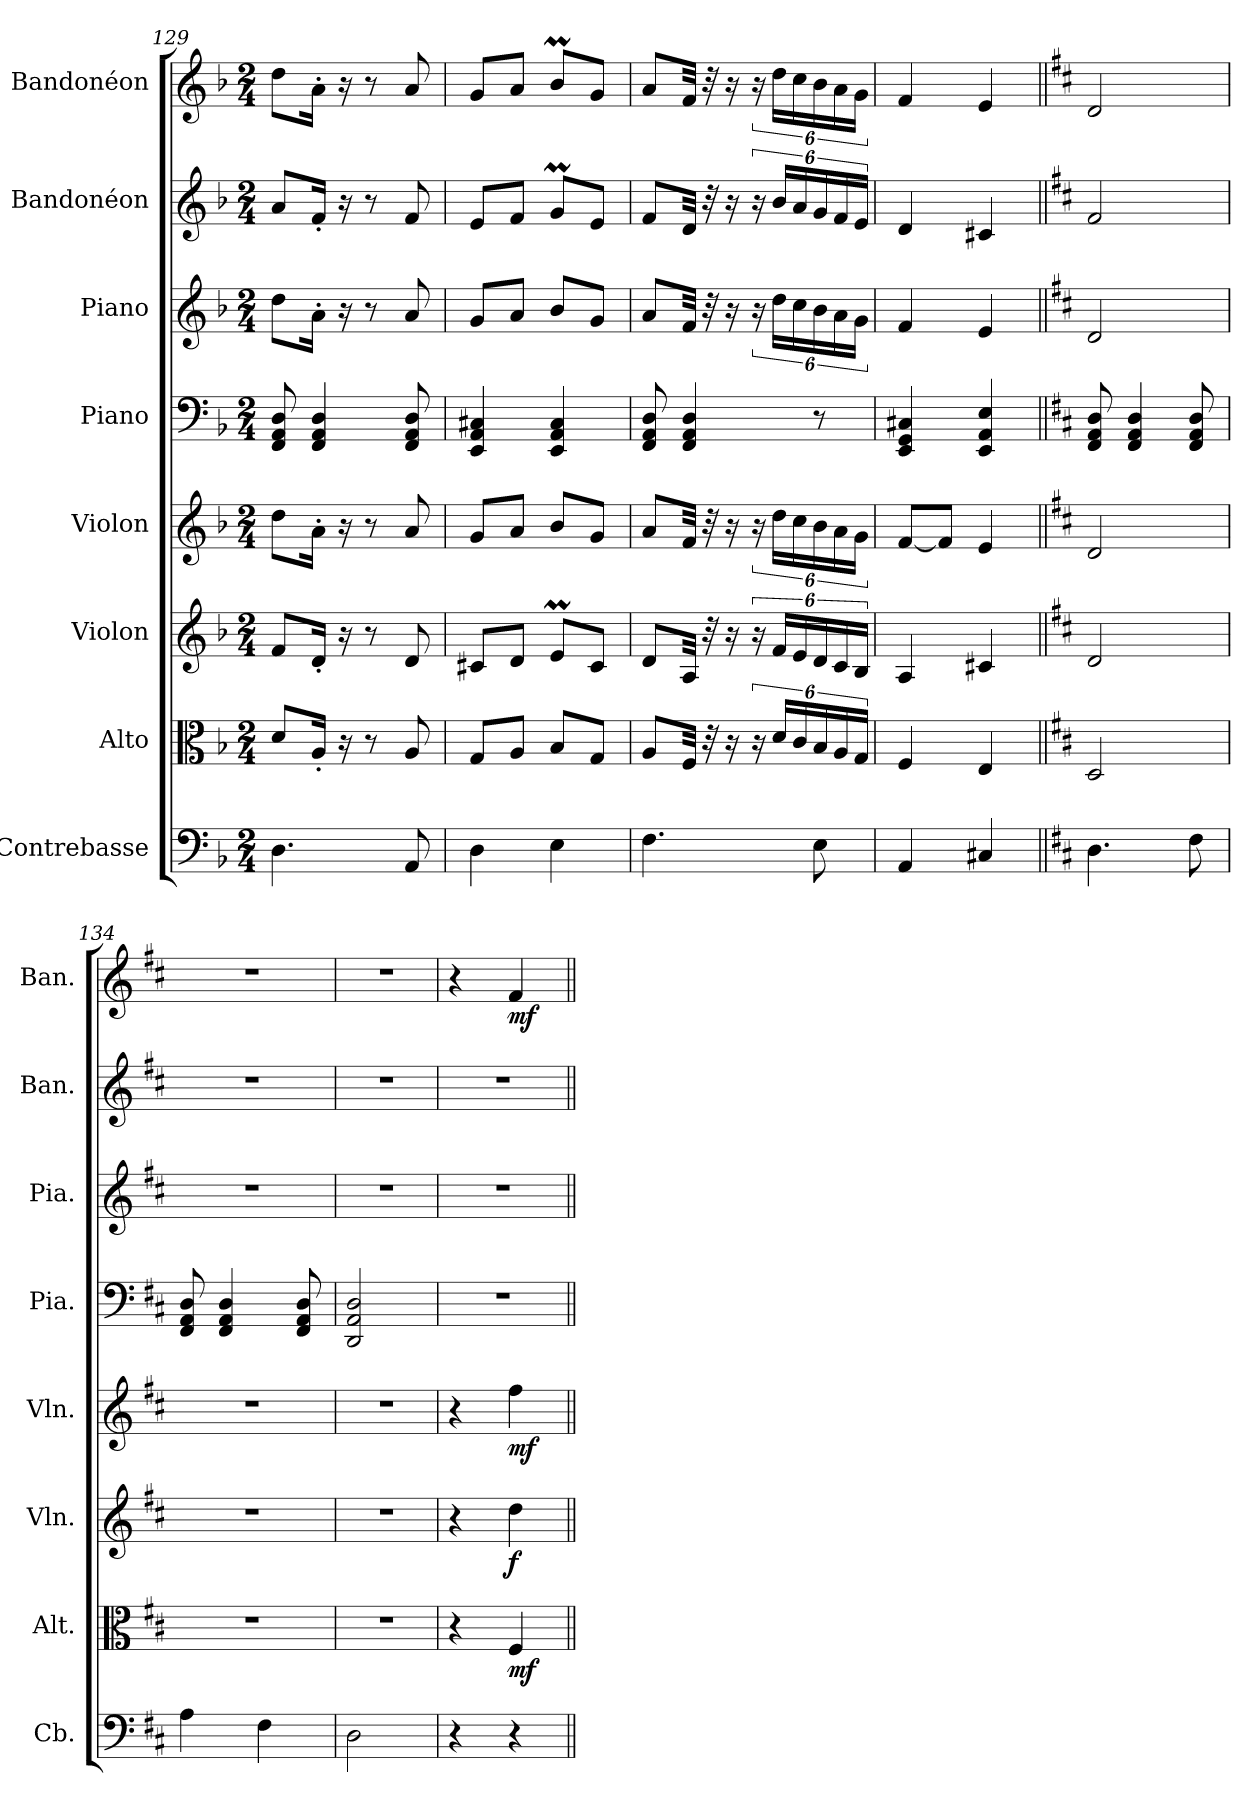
**kern	**kern	**dynam	**kern	**dynam	**kern	**dynam	**kern	**kern	**kern	**kern	**dynam
*part8	*part7	*part7	*part6	*part6	*part5	*part5	*part4	*part3	*part2	*part1	*part1
*staff8	*staff7	*staff7	*staff6	*staff6	*staff5	*staff5	*staff4	*staff3	*staff2	*staff1	*staff1
*I"Contrebasse	*I"Alto	*	*I"Violon	*	*I"Violon	*	*I"Piano	*I"Piano	*I"Bandonéon	*I"Bandonéon	*
*I'Cb.	*I'Alt.	*	*I'Vln.	*	*I'Vln.	*	*I'Pia.	*I'Pia.	*I'Ban.	*I'Ban.	*
*clefF4	*clefC3	*	*clefG2	*	*clefG2	*	*clefF4	*clefG2	*clefG2	*clefG2	*
*ITrd7c12	*	*	*	*	*	*	*	*	*	*	*
*k[b-]	*k[b-]	*	*k[b-]	*	*k[b-]	*	*k[b-]	*k[b-]	*k[b-]	*k[b-]	*
*M2/4	*M2/4	*	*M2/4	*	*M2/4	*	*M2/4	*M2/4	*M2/4	*M2/4	*
=129	=129	=129	=129	=129	=129	=129	=129	=129	=129	=129	=129
4.DD\	8d/L	.	8f/L	.	8dd\L	.	8FF/ 8AA/ 8D/	8dd\L	8a/L	8dd\L	.
.	16A'/Jk	.	16d'/Jk	.	16a'\Jk	.	4FF/ 4AA/ 4D/	16a'\Jk	16f'/Jk	16a'\Jk	.
.	16r	.	16r	.	16r	.	.	16r	16r	16r	.
.	8r	.	8r	.	8r	.	.	8r	8r	8r	.
8AAA/	8A/	.	8d/	.	8a/	.	8FF/ 8AA/ 8D/	8a/	8f/	8a/	.
=130	=130	=130	=130	=130	=130	=130	=130	=130	=130	=130	=130
4DD\	8G/L	.	8c#X/L	.	8g/L	.	4EE/ 4AA/ 4C#X/	8g/L	8e/L	8g/L	.
.	8A/J	.	8d/J	.	8a/J	.	.	8a/J	8f/J	8a/J	.
4EE\	8B-/L	.	8em/L	.	8b-/L	.	4EE/ 4AA/ 4C#/	8b-/L	8gM/L	8b-M/L	.
.	8G/J	.	8c#/J	.	8g/J	.	.	8g/J	8e/J	8g/J	.
!!LO:PB:g=z
=131	=131	=131	=131	=131	=131	=131	=131	=131	=131	=131	=131
4.FF\	8A/L	.	8d/L	.	8a/L	.	8FF/ 8AA/ 8D/	8a/L	8f/L	8a/L	.
.	32F/Jkk	.	32A/Jkk	.	32f/Jkk	.	4FF/ 4AA/ 4D/	32f/Jkk	32d/Jkk	32f/Jkk	.
.	32r	.	32r	.	32r	.	.	32r	32r	32r	.
.	16r	.	16r	.	16r	.	.	16r	16r	16r	.
.	24r	.	24r	.	24r	.	.	24r	24r	24r	.
.	24d/LL	.	24f/LL	.	24dd\LL	.	.	24dd\LL	24b-/LL	24dd\LL	.
.	24c/	.	24e/	.	24cc\	.	.	24cc\	24a/	24cc\	.
*	*Xbrackettup	*	*Xbrackettup	*	*Xbrackettup	*	*	*Xbrackettup	*Xbrackettup	*Xbrackettup	*
8EE\	24B-/	.	24d/	.	24b-\	.	8r	24b-\	24g/	24b-\	.
.	24A/	.	24c/	.	24a\	.	.	24a\	24f/	24a\	.
.	24G/JJ	.	24B-/JJ	.	24g\JJ	.	.	24g\JJ	24e/JJ	24g\JJ	.
=132	=132	=132	=132	=132	=132	=132	=132	=132	=132	=132	=132
4AAA/	4F/	.	4A/	.	[8f/L	.	4EE/ 4GG/ 4C#X/	4f/	4d/	4f/	.
.	.	.	.	.	8f/J]	.	.	.	.	.	.
4CC#X/	4E/	.	4c#X/	.	4e/	.	4EE/ 4AA/ 4E/	4e/	4c#X/	4e/	.
=133||	=133||	=133||	=133||	=133||	=133||	=133||	=133||	=133||	=133||	=133||	=133||
*k[f#c#]	*k[f#c#]	*	*k[f#c#]	*	*k[f#c#]	*	*k[f#c#]	*k[f#c#]	*k[f#c#]	*k[f#c#]	*
4.DD\	2D/	.	2d/	.	2d/	.	8FF#/ 8AA/ 8D/	2d/	2f#/	2d/	.
.	.	.	.	.	.	.	4FF#/ 4AA/ 4D/	.	.	.	.
8FF#\	.	.	.	.	.	.	8FF#/ 8AA/ 8D/	.	.	.	.
=134	=134	=134	=134	=134	=134	=134	=134	=134	=134	=134	=134
4AA\	2r	.	2r	.	2r	.	8FF#/ 8AA/ 8D/	2r	2r	2r	.
.	.	.	.	.	.	.	4FF#/ 4AA/ 4D/	.	.	.	.
4FF#\	.	.	.	.	.	.	.	.	.	.	.
.	.	.	.	.	.	.	8FF#/ 8AA/ 8D/	.	.	.	.
=135	=135	=135	=135	=135	=135	=135	=135	=135	=135	=135	=135
2DD\	2r	.	2r	.	2r	.	2DD/ 2AA/ 2D/	2r	2r	2r	.
=136	=136	=136	=136	=136	=136	=136	=136	=136	=136	=136	=136
4r	4r	.	4r	.	4r	.	2r	2r	2r	4r	.
!	!	!LO:DY:b	!	!LO:DY:b	!	!LO:DY:b	!	!	!	!	!LO:DY:b
4r	4F#/	mf	4dd\	f	4ff#\	mf	.	.	.	4f#/	mf
=||	=||	=||	=||	=||	=||	=||	=||	=||	=||	=||	=||
*-	*-	*-	*-	*-	*-	*-	*-	*-	*-	*-	*-
